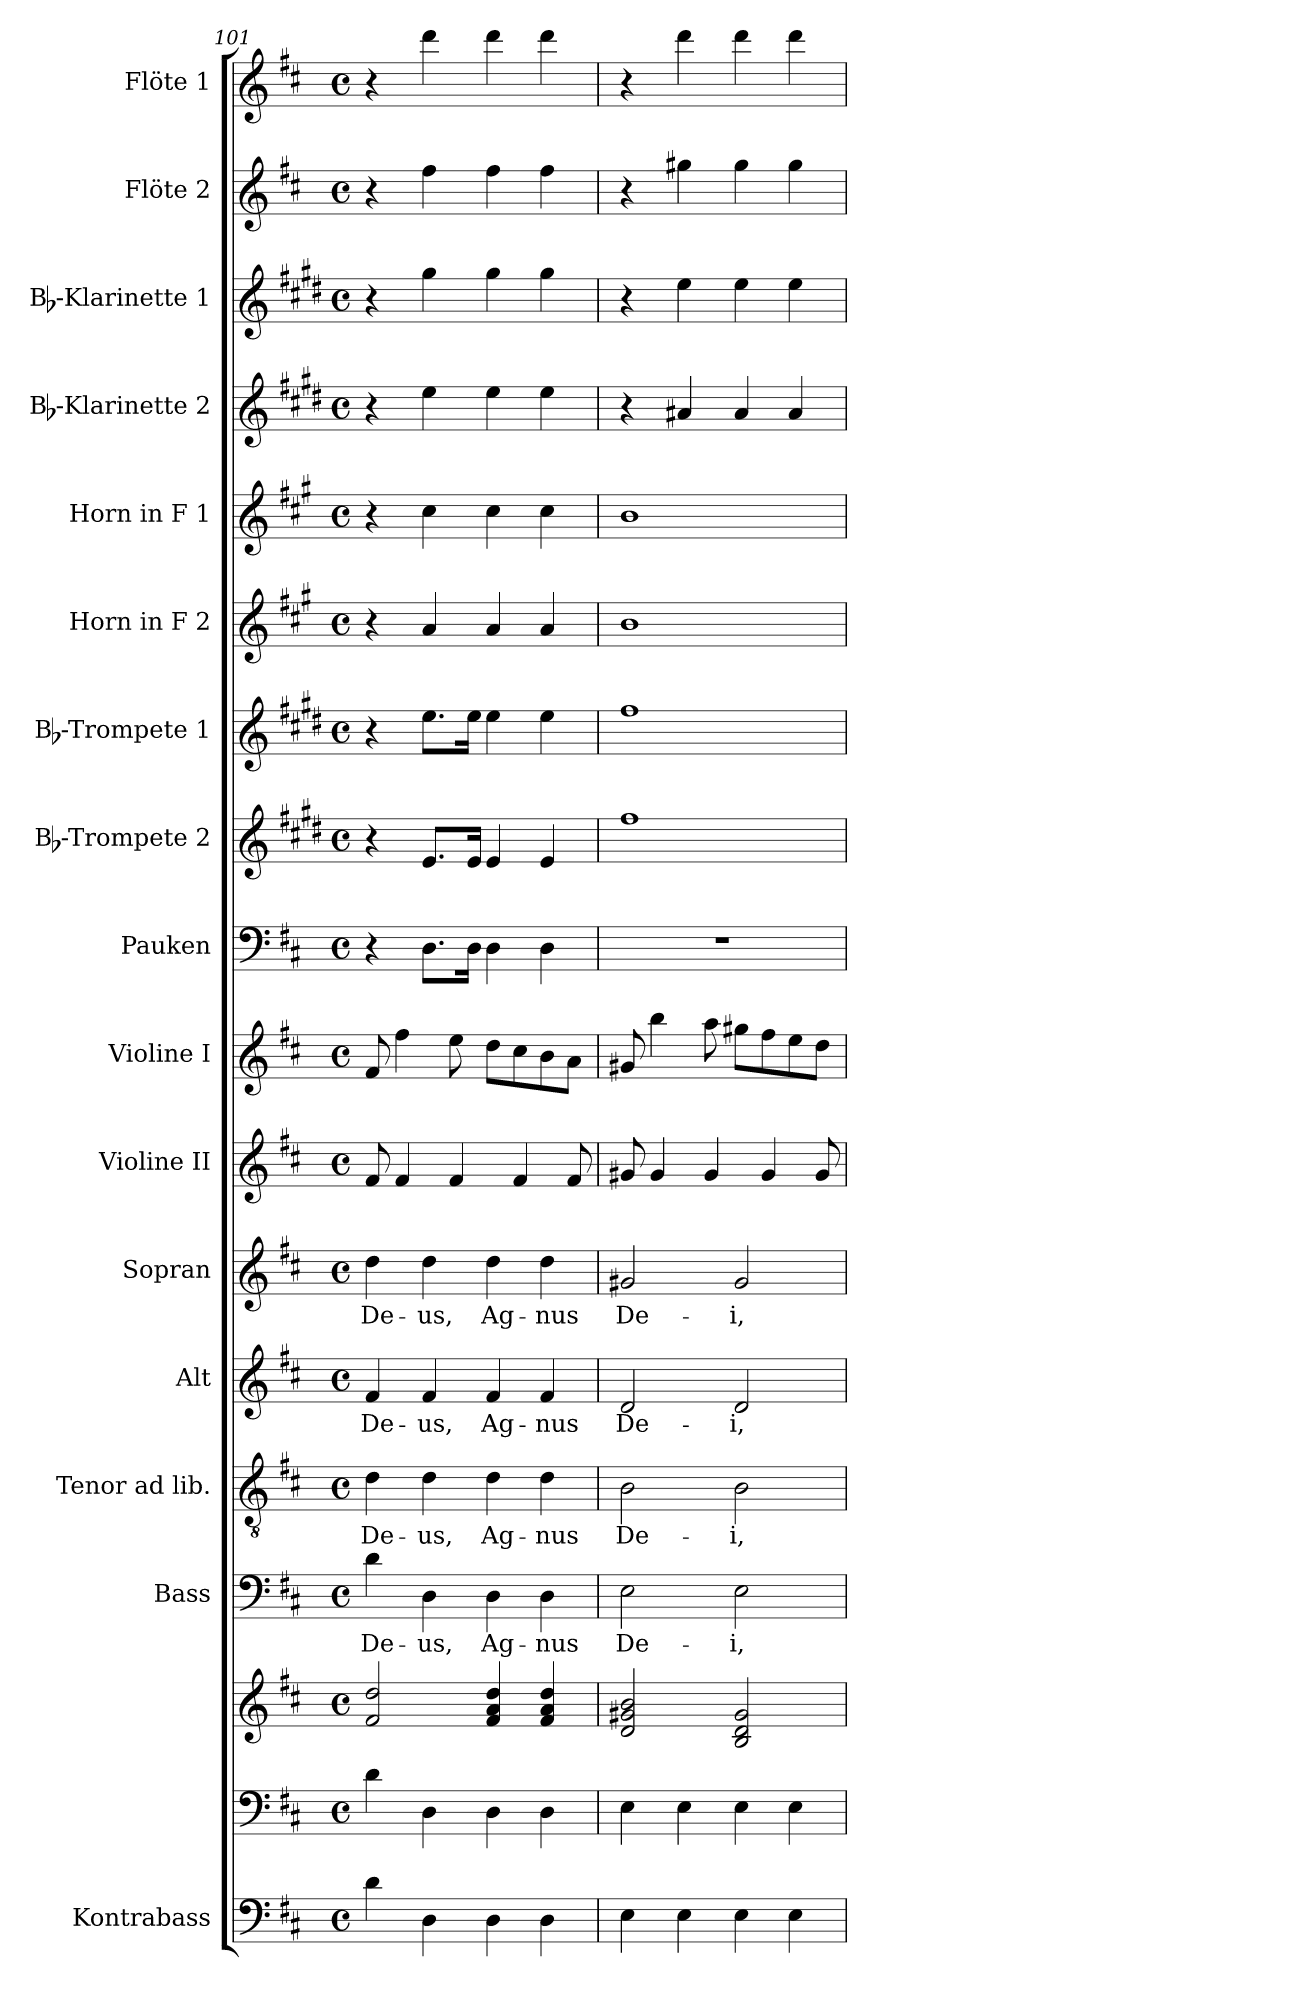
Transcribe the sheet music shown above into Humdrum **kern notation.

**kern	**kern	**kern	**kern	**text	**kern	**text	**kern	**text	**kern	**text	**kern	**kern	**kern	**kern	**kern	**kern	**kern	**kern	**kern	**kern	**kern
*part17	*part16	*part16	*part15	*part15	*part14	*part14	*part13	*part13	*part12	*part12	*part11	*part10	*part9	*part8	*part7	*part6	*part5	*part4	*part3	*part2	*part1
*staff18	*staff17	*staff16	*staff15	*staff15	*staff14	*staff14	*staff13	*staff13	*staff12	*staff12	*staff11	*staff10	*staff9	*staff8	*staff7	*staff6	*staff5	*staff4	*staff3	*staff2	*staff1
*I"Kontrabass	*	*	*I"Bass	*	*I"Tenor ad lib.	*	*I"Alt	*	*I"Sopran	*	*I"Violine II	*I"Violine I	*I"Pauken	*I"Bb-Trompete 2	*I"Bb-Trompete 1	*I"Horn in F 2	*I"Horn in F 1	*I"Bb-Klarinette 2	*I"Bb-Klarinette 1	*I"Flöte 2	*I"Flöte 1
*I'Kb.	*	*	*I'B.	*	*I'T.	*	*I'A.	*	*I'S.	*	*I'Vl. II	*I'Vl. I	*I'Pk.	*I'Bb Trp. 2	*I'Bb Trp. 1	*	*	*I'Bb Kl. 2	*I'Bb Kl. 1	*I'Fl. 2	*I'Fl. 1
*clefF4	*clefF4	*clefG2	*clefF4	*	*clefGv2	*	*clefG2	*	*clefG2	*	*clefG2	*clefG2	*clefF4	*clefG2	*clefG2	*clefG2	*clefG2	*clefG2	*clefG2	*clefG2	*clefG2
*ITrd7c12	*	*	*	*	*	*	*	*	*	*	*	*	*	*ITrd1c2	*ITrd1c2	*ITrd4c7	*ITrd4c7	*ITrd1c2	*ITrd1c2	*	*
*k[f#c#]	*k[f#c#]	*k[f#c#]	*k[f#c#]	*	*k[f#c#]	*	*k[f#c#]	*	*k[f#c#]	*	*k[f#c#]	*k[f#c#]	*k[f#c#]	*k[f#c#]	*k[f#c#]	*k[f#c#]	*k[f#c#]	*k[f#c#]	*k[f#c#]	*k[f#c#]	*k[f#c#]
*D:	*D:	*D:	*D:	*	*D:	*	*D:	*	*D:	*	*D:	*D:	*D:	*D:	*D:	*D:	*D:	*D:	*D:	*D:	*D:
*M4/4	*M4/4	*M4/4	*M4/4	*	*M4/4	*	*M4/4	*	*M4/4	*	*M4/4	*M4/4	*M4/4	*M4/4	*M4/4	*M4/4	*M4/4	*M4/4	*M4/4	*M4/4	*M4/4
*met(c)	*met(c)	*met(c)	*met(c)	*	*met(c)	*	*met(c)	*	*met(c)	*	*met(c)	*met(c)	*met(c)	*met(c)	*met(c)	*met(c)	*met(c)	*met(c)	*met(c)	*met(c)	*met(c)
=101	=101	=101	=101	=101	=101	=101	=101	=101	=101	=101	=101	=101	=101	=101	=101	=101	=101	=101	=101	=101	=101
!	!	!	!	!LO:LY:b	!	!LO:LY:b	!	!LO:LY:b	!	!LO:LY:b	!	!	!	!	!	!	!	!	!	!	!
4D\	4d\	2f#/ 2dd/	4d\	De-	4d\	De-	4f#/	De-	4dd\	De-	8f#/	8f#/	4r	4r	4r	4r	4r	4r	4r	4r	4r
.	.	.	.	.	.	.	.	.	.	.	4f#/	4ff#\	.	.	.	.	.	.	.	.	.
!	!	!	!	!LO:LY:b	!	!LO:LY:b	!	!LO:LY:b	!	!LO:LY:b	!	!	!	!	!	!	!	!	!	!	!
4DD\	4D\	.	4D\	-us,	4d\	-us,	4f#/	-us,	4dd\	-us,	.	.	8.D\L	8.d/L	8.dd\L	4d/	4f#\	4dd\	4ff#\	4ff#\	4ddd\
.	.	.	.	.	.	.	.	.	.	.	4f#/	8ee\	.	.	.	.	.	.	.	.	.
.	.	.	.	.	.	.	.	.	.	.	.	.	16D\Jk	16d/Jk	16dd\Jk	.	.	.	.	.	.
!	!	!	!	!LO:LY:b	!	!LO:LY:b	!	!LO:LY:b	!	!LO:LY:b	!	!	!	!	!	!	!	!	!	!	!
4DD\	4D\	4f#/ 4a/ 4dd/	4D\	Ag-	4d\	Ag-	4f#/	Ag-	4dd\	Ag-	.	8dd\L	4D\	4d/	4dd\	4d/	4f#\	4dd\	4ff#\	4ff#\	4ddd\
.	.	.	.	.	.	.	.	.	.	.	4f#/	8cc#\	.	.	.	.	.	.	.	.	.
!	!	!	!	!LO:LY:b	!	!LO:LY:b	!	!LO:LY:b	!	!LO:LY:b	!	!	!	!	!	!	!	!	!	!	!
4DD\	4D\	4f#/ 4a/ 4dd/	4D\	-nus	4d\	-nus	4f#/	-nus	4dd\	-nus	.	8b\	4D\	4d/	4dd\	4d/	4f#\	4dd\	4ff#\	4ff#\	4ddd\
.	.	.	.	.	.	.	.	.	.	.	8f#/	8a\J	.	.	.	.	.	.	.	.	.
=102	=102	=102	=102	=102	=102	=102	=102	=102	=102	=102	=102	=102	=102	=102	=102	=102	=102	=102	=102	=102	=102
!	!	!	!	!LO:LY:b	!	!LO:LY:b	!	!LO:LY:b	!	!LO:LY:b	!	!	!	!	!	!	!	!	!	!	!
4EE\	4E\	2d/ 2g#X/ 2b/	2E\	De-	2B\	De-	2d/	De-	2g#X/	De-	8g#X/	8g#X/	1r	1ee	1ee	1e	1e	4r	4r	4r	4r
.	.	.	.	.	.	.	.	.	.	.	4g#/	4bb\	.	.	.	.	.	.	.	.	.
4EE\	4E\	.	.	.	.	.	.	.	.	.	.	.	.	.	.	.	.	4g#X/	4dd\	4gg#X\	4ddd\
.	.	.	.	.	.	.	.	.	.	.	4g#/	8aa\	.	.	.	.	.	.	.	.	.
!	!	!	!	!LO:LY:b	!	!LO:LY:b	!	!LO:LY:b	!	!LO:LY:b	!	!	!	!	!	!	!	!	!	!	!
4EE\	4E\	2B/ 2d/ 2g#/	2E\	-i,	2B\	-i,	2d/	-i,	2g#/	-i,	.	8gg#X\L	.	.	.	.	.	4g#/	4dd\	4gg#\	4ddd\
.	.	.	.	.	.	.	.	.	.	.	4g#/	8ff#\	.	.	.	.	.	.	.	.	.
4EE\	4E\	.	.	.	.	.	.	.	.	.	.	8ee\	.	.	.	.	.	4g#/	4dd\	4gg#\	4ddd\
.	.	.	.	.	.	.	.	.	.	.	8g#/	8dd\J	.	.	.	.	.	.	.	.	.
=	=	=	=	=	=	=	=	=	=	=	=	=	=	=	=	=	=	=	=	=	=
*-	*-	*-	*-	*-	*-	*-	*-	*-	*-	*-	*-	*-	*-	*-	*-	*-	*-	*-	*-	*-	*-
